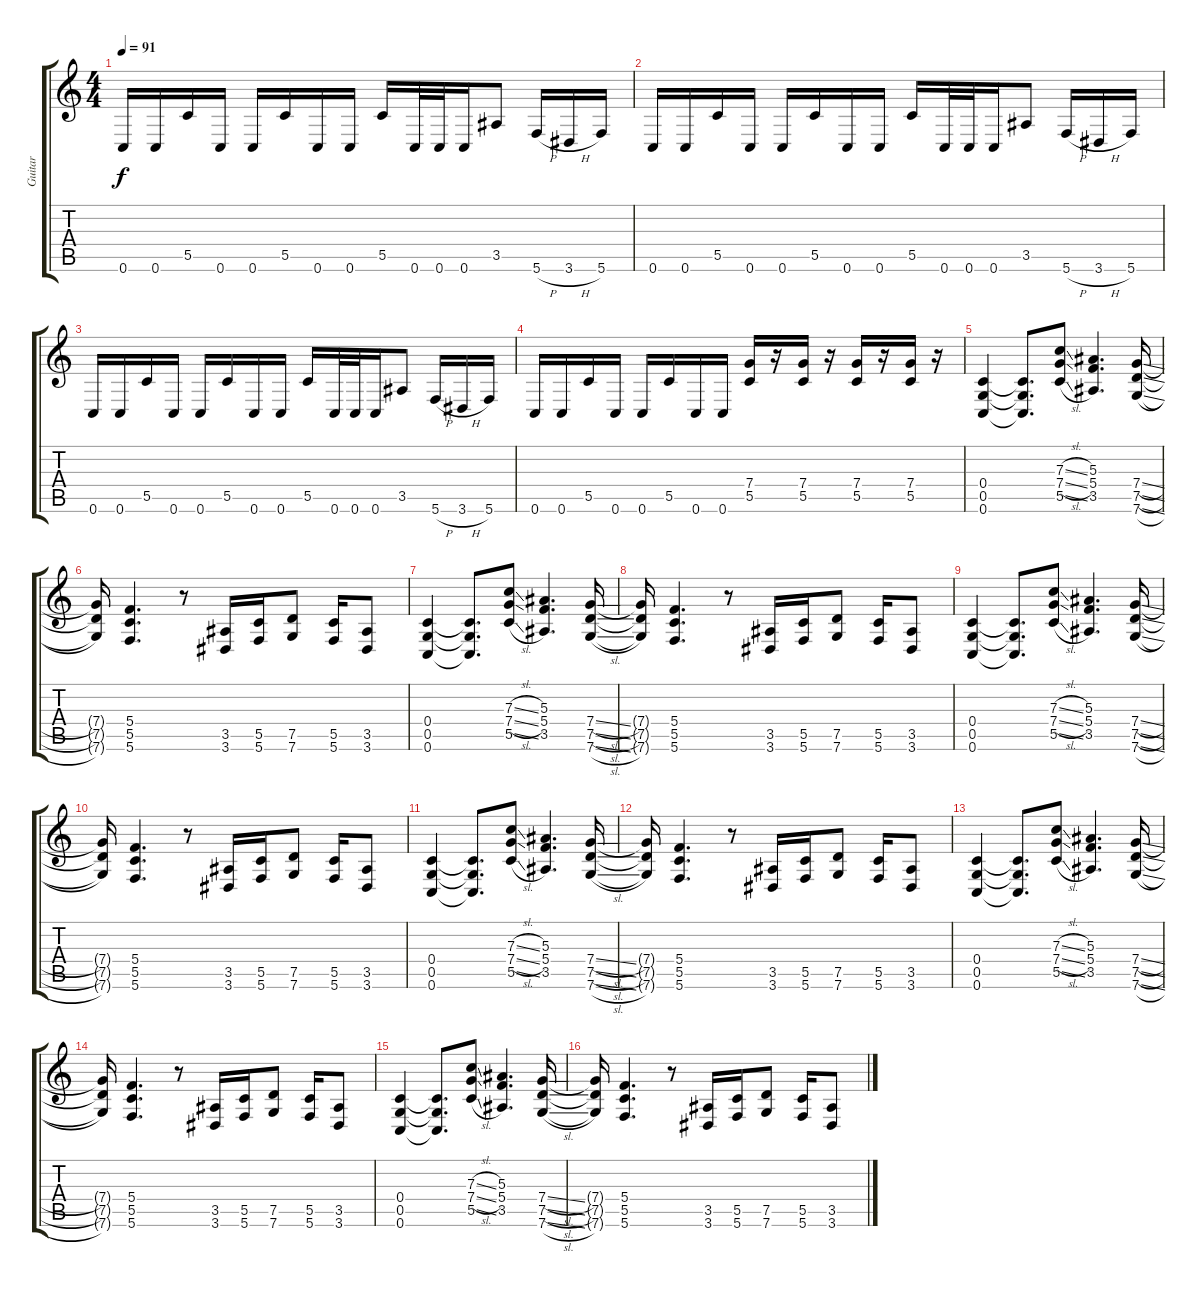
\track ("Guitar" "Guitar") {instrument distortionguitar}
\staff {score tabs}
\tuning (D4 A3 F3 C3 G2 C2) {hide}
\ts (4 4)
\tempo 91
\clef g2
\ks c
0.6.16{dy f} 0.6.16 5.5.16 0.6.16 0.6.16 5.5.16 0.6.16 0.6.16 5.5.16 0.6.32 0.6.32 0.6.16 3.5.8 5.6{h}.16 3.6{h}.16 5.6.16 |
0.6.16 0.6.16 5.5.16 0.6.16 0.6.16 5.5.16 0.6.16 0.6.16 5.5.16 0.6.32 0.6.32 0.6.16 3.5.8 5.6{h}.16 3.6{h}.16 5.6.16 |
0.6.16 0.6.16 5.5.16 0.6.16 0.6.16 5.5.16 0.6.16 0.6.16 5.5.16 0.6.32 0.6.32 0.6.16 3.5.8 5.6{h}.16 3.6{h}.16 5.6.16 |
0.6.16 0.6.16 5.5.16 0.6.16 0.6.16 5.5.16 0.6.16 0.6.16 (7.4 5.5).16 r.16 (7.4 5.5).16 r.16 (7.4 5.5).16 r.16 (7.4 5.5).16 r.16 |
(0.4 0.5 0.6).4 (0.4{t} 0.5{t} 0.6{t}).8{d} (7.3{sl} 7.4{sl} 5.5{sl}).8 (5.3 5.4 3.5).4{d} (7.4{sl} 7.5{sl} 7.6{sl}).16 |
(7.4{t} 7.5{t} 7.6{t}).16 (5.4 5.5 5.6).4{d} r.8 (3.5 3.6).16 (5.5 5.6).16 (7.5 7.6).8 (5.5 5.6).16 (3.5 3.6).8 |
(0.4 0.5 0.6).4 (0.4{t} 0.5{t} 0.6{t}).8{d} (7.3{sl} 7.4{sl} 5.5{sl}).8 (5.3 5.4 3.5).4{d} (7.4{sl} 7.5{sl} 7.6{sl}).16 |
(7.4{t} 7.5{t} 7.6{t}).16 (5.4 5.5 5.6).4{d} r.8 (3.5 3.6).16 (5.5 5.6).16 (7.5 7.6).8 (5.5 5.6).16 (3.5 3.6).8 |
(0.4 0.5 0.6).4 (0.4{t} 0.5{t} 0.6{t}).8{d} (7.3{sl} 7.4{sl} 5.5{sl}).8 (5.3 5.4 3.5).4{d} (7.4{sl} 7.5{sl} 7.6{sl}).16 |
(7.4{t} 7.5{t} 7.6{t}).16 (5.4 5.5 5.6).4{d} r.8 (3.5 3.6).16 (5.5 5.6).16 (7.5 7.6).8 (5.5 5.6).16 (3.5 3.6).8 |
(0.4 0.5 0.6).4 (0.4{t} 0.5{t} 0.6{t}).8{d} (7.3{sl} 7.4{sl} 5.5{sl}).8 (5.3 5.4 3.5).4{d} (7.4{sl} 7.5{sl} 7.6{sl}).16 |
(7.4{t} 7.5{t} 7.6{t}).16 (5.4 5.5 5.6).4{d} r.8 (3.5 3.6).16 (5.5 5.6).16 (7.5 7.6).8 (5.5 5.6).16 (3.5 3.6).8 |
(0.4 0.5 0.6).4 (0.4{t} 0.5{t} 0.6{t}).8{d} (7.3{sl} 7.4{sl} 5.5{sl}).8 (5.3 5.4 3.5).4{d} (7.4{sl} 7.5{sl} 7.6{sl}).16 |
(7.4{t} 7.5{t} 7.6{t}).16 (5.4 5.5 5.6).4{d} r.8 (3.5 3.6).16 (5.5 5.6).16 (7.5 7.6).8 (5.5 5.6).16 (3.5 3.6).8 |
(0.4 0.5 0.6).4 (0.4{t} 0.5{t} 0.6{t}).8{d} (7.3{sl} 7.4{sl} 5.5{sl}).8 (5.3 5.4 3.5).4{d} (7.4{sl} 7.5{sl} 7.6{sl}).16 |
(7.4{t} 7.5{t} 7.6{t}).16 (5.4 5.5 5.6).4{d} r.8 (3.5 3.6).16 (5.5 5.6).16 (7.5 7.6).8 (5.5 5.6).16 (3.5 3.6).8
